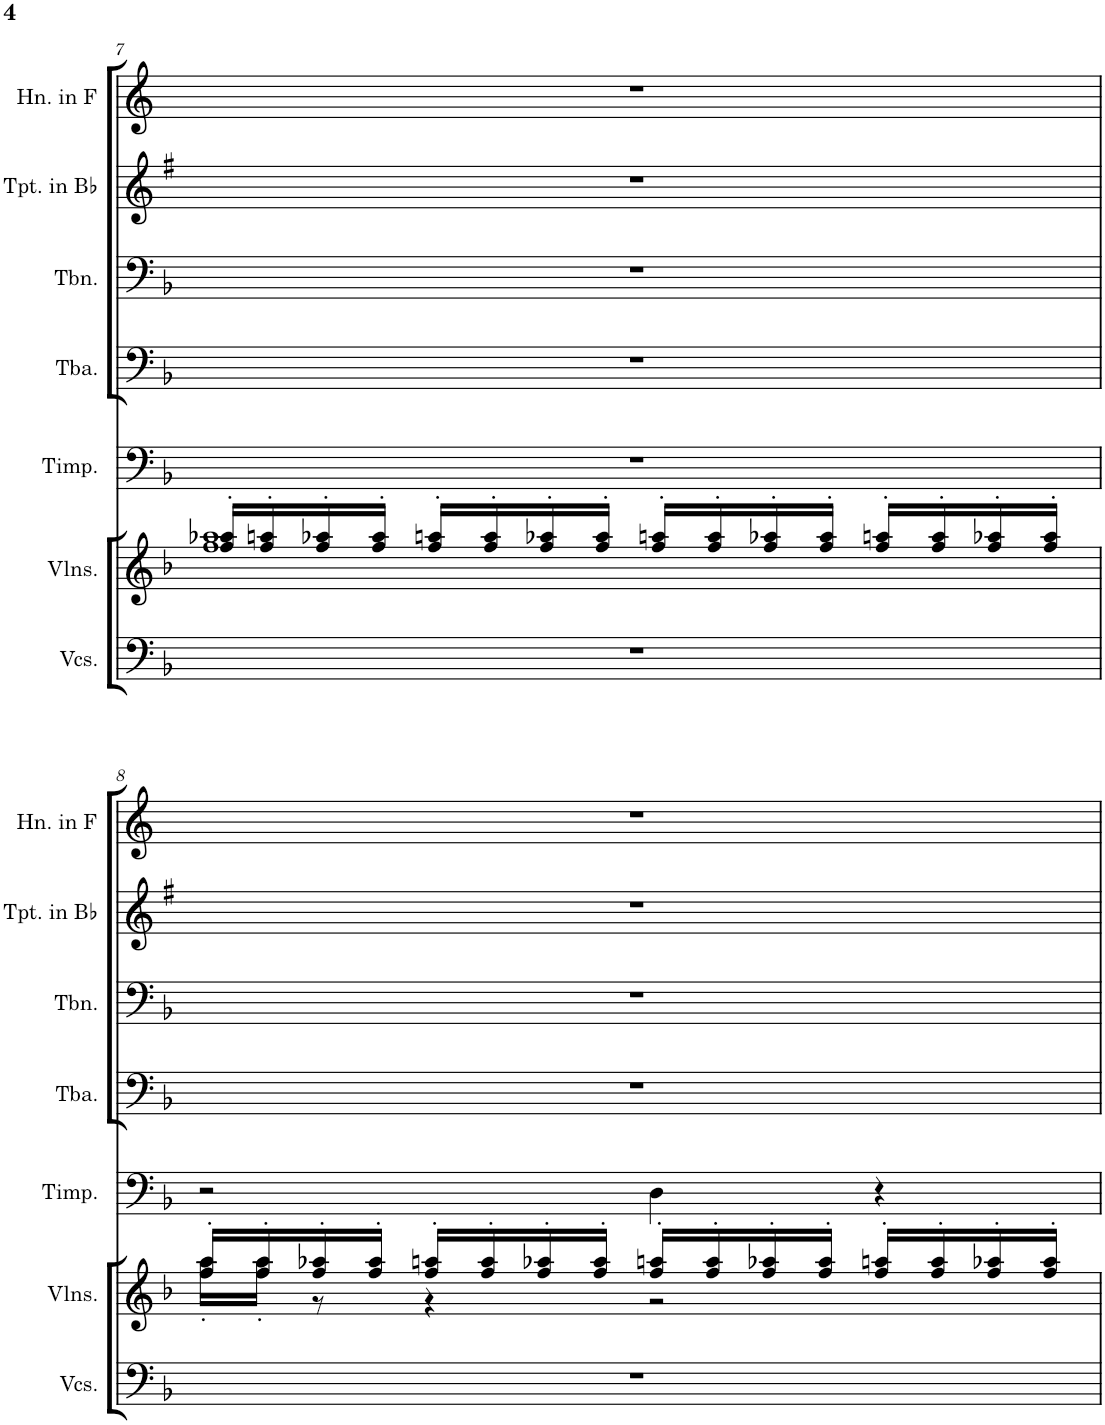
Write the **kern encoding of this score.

**kern	**kern	**kern	**kern	**kern	**kern	**kern
*part7	*part6	*part5	*part4	*part3	*part2	*part1
*staff7	*staff6	*staff5	*staff4	*staff3	*staff2	*staff1
*I"Violoncellos	*I"Violins	*I"Timpani	*I"Tuba	*I"Trombone	*I"Trumpet in Bb	*I"Horn in F
*I'Vcs.	*I'Vlns.	*I'Timp.	*I'Tba.	*I'Tbn.	*I'Tpt. in Bb	*I'Hn. in F
!!LO:PB:g=z
*clefF4	*clefG2	*clefF4	*clefF4	*clefF4	*clefG2	*clefG2
*	*	*	*	*	*Trd1c2	*Trd4c7
*k[b-]	*k[b-]	*k[b-]	*k[b-]	*k[b-]	*k[f#]	*k[]
*M4/4	*M4/4	*M4/4	*M4/4	*M4/4	*M4/4	*M4/4
=7	=7	=7	=7	=7	=7	=7
*	*^	*	*	*	*	*
1r	16ff/' 16aa/'LL	1ff 1aa-X	1r	1r	1r	1r	1r
.	16ff/' 16aan/'	.	.	.	.	.	.
.	16ff/' 16aa-X/'	.	.	.	.	.	.
.	16ff/' 16aa-/'JJ	.	.	.	.	.	.
.	16ff/' 16aan/'LL	.	.	.	.	.	.
.	16ff/' 16aa/'	.	.	.	.	.	.
.	16ff/' 16aa-X/'	.	.	.	.	.	.
.	16ff/' 16aa-/'JJ	.	.	.	.	.	.
.	16ff/' 16aan/'LL	.	.	.	.	.	.
.	16ff/' 16aa/'	.	.	.	.	.	.
.	16ff/' 16aa-X/'	.	.	.	.	.	.
.	16ff/' 16aa-/'JJ	.	.	.	.	.	.
.	16ff/' 16aan/'LL	.	.	.	.	.	.
.	16ff/' 16aa/'	.	.	.	.	.	.
.	16ff/' 16aa-X/'	.	.	.	.	.	.
.	16ff/' 16aa-/'JJ	.	.	.	.	.	.
!!LO:LB:g=z
=8	=8	=8	=8	=8	=8	=8	=8
1r	16ff/' 16aa/'LL	16ff\' 16aa\'LL	2r	1r	1r	1r	1r
.	16ff/' 16aa/'	16ff\' 16aa\'JJ	.	.	.	.	.
.	16ff/' 16aa-X/'	8r	.	.	.	.	.
.	16ff/' 16aa-/'JJ	.	.	.	.	.	.
.	16ff/' 16aan/'LL	4r	.	.	.	.	.
.	16ff/' 16aa/'	.	.	.	.	.	.
.	16ff/' 16aa-X/'	.	.	.	.	.	.
.	16ff/' 16aa-/'JJ	.	.	.	.	.	.
.	16ff/' 16aan/'LL	2r	4D\	.	.	.	.
.	16ff/' 16aa/'	.	.	.	.	.	.
.	16ff/' 16aa-X/'	.	.	.	.	.	.
.	16ff/' 16aa-/'JJ	.	.	.	.	.	.
.	16ff/' 16aan/'LL	.	4r	.	.	.	.
.	16ff/' 16aa/'	.	.	.	.	.	.
.	16ff/' 16aa-X/'	.	.	.	.	.	.
.	16ff/' 16aa-/'JJ	.	.	.	.	.	.
*	*v	*v	*	*	*	*	*
=	=	=	=	=	=	=
*-	*-	*-	*-	*-	*-	*-
